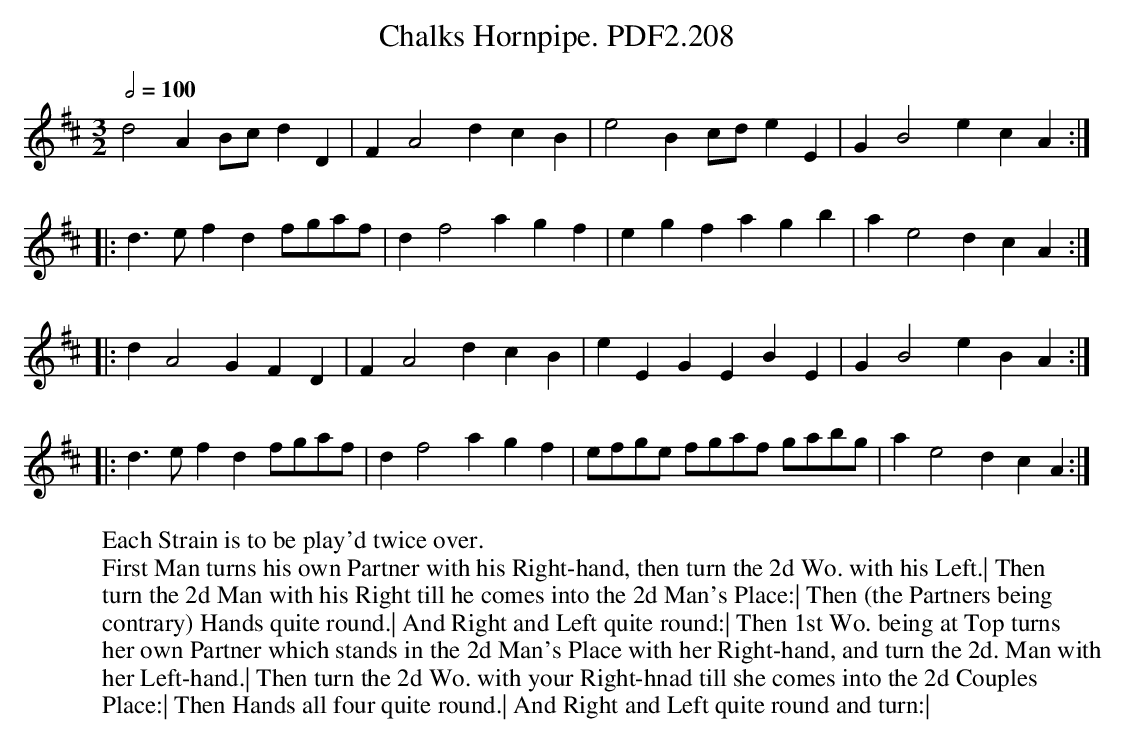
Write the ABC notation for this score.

X:1
T:Chalks Hornpipe. PDF2.208
M:3/2
L:1/4
Q:1/2=100
K:D
d2AB/c/dD|FA2dcB|e2Bc/d/eE|GB2ecA:|
|:d>efdf/g/a/f/|df2agf|egfagb|ae2dcA:|
|:dA2GFD|FA2dcB|eEGEBE|GB2eBA:|
|:d>efdf/g/a/f/|df2agf|e/f/g/e/ f/g/a/f/ g/a/b/g/|ae2dcA:|
W:Each Strain is to be play'd twice over.
W:First Man turns his own Partner with his Right-hand, then turn the 2d Wo. with his Left.| Then
W:turn the 2d Man with his Right till he comes into the 2d Man's Place:| Then (the Partners being
W:contrary) Hands quite round.| And Right and Left quite round:| Then 1st Wo. being at Top turns
W:her own Partner which stands in the 2d Man's Place with her Right-hand, and turn the 2d. Man with
W:her Left-hand.| Then turn the 2d Wo. with your Right-hnad till she comes into the 2d Couples
W:Place:| Then Hands all four quite round.| And Right and Left quite round and turn:|
